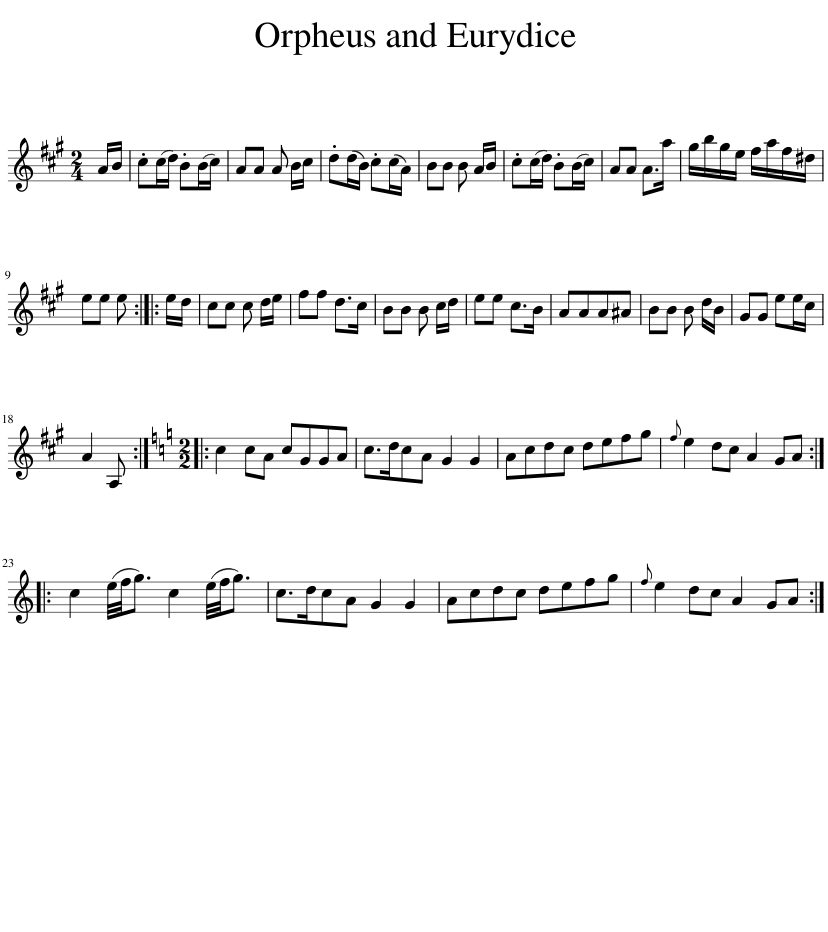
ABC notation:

X:1
L:1/8
M:2/4
I:linebreak $
K:A
V:1 treble
V:1
 A/B/ | .c(c/d/) .B(B/c/) | AA A B/c/ | .d(d/B/) .c(c/A/) | BB B A/B/ | %5
 .c(c/d/) .B(B/c/) | AA A>a | g/b/g/e/ f/a/f/^d/ |$ ee e :: e/d/ | %10
 cc c d/e/ | ff d>c | BB B c/d/ | ee c>B | AAA^A | %15
 BB B d/B/ | GG ee/c/ |$ A2 A, ::[K:C][M:2/2] c2 cA cGGA | c>dcA G2 G2 | %20
 Acdc defg |{f} e2 dc A2 GA ::$ c2 (e/4f/4g3/2) c2 (e/4f/4g3/2) | c>dcA G2 G2 | Acdc defg | %25
{f} e2 dc A2 GA :| %26
